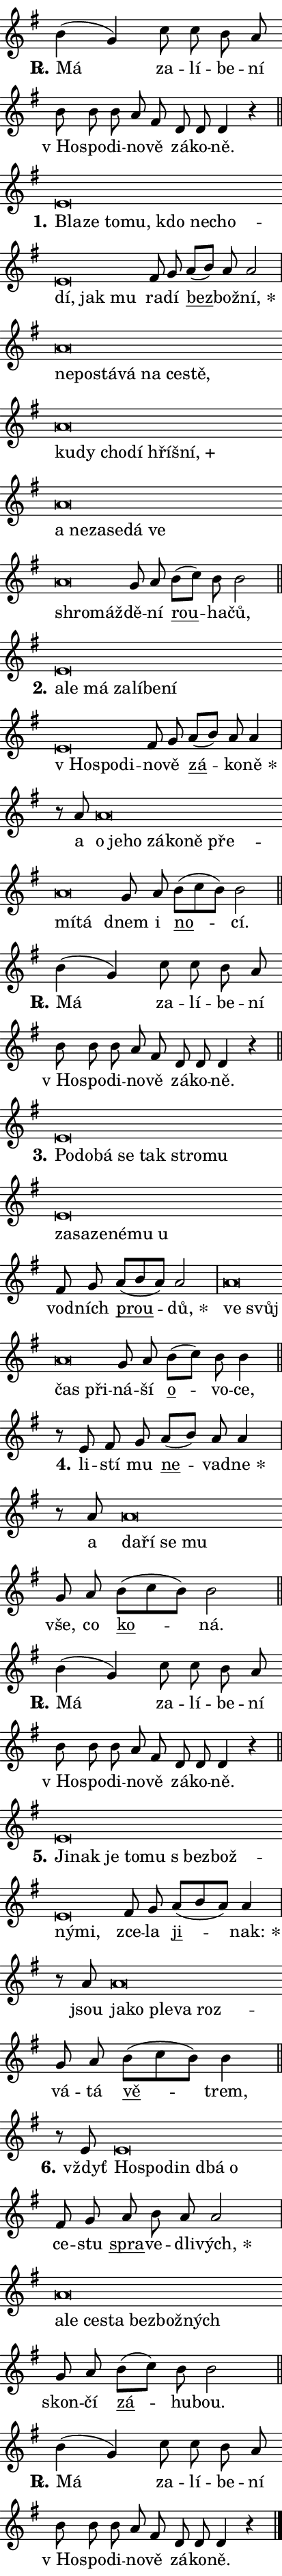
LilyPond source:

\version "2.24.0"
\header { tagline = "" }
\paper {
  indent = 0\cm
  top-margin = 0\cm
  right-margin = 0\cm
  bottom-margin = 0\cm
  left-margin = 0\cm
  paper-width = 7\cm
  page-breaking = #ly:one-page-breaking
  system-system-spacing.basic-distance = #11
  score-system-spacing.basic-distance = #11
  ragged-last = ##f
}


%% Author: Thomas Morley
%% https://lists.gnu.org/archive/html/lilypond-user/2020-05/msg00002.html
#(define (line-position grob)
"Returns position of @var[grob} in current system:
   @code{'start}, if at first time-step
   @code{'end}, if at last time-step
   @code{'middle} otherwise
"
  (let* ((col (ly:item-get-column grob))
         (ln (ly:grob-object col 'left-neighbor))
         (rn (ly:grob-object col 'right-neighbor))
         (col-to-check-left (if (ly:grob? ln) ln col))
         (col-to-check-right (if (ly:grob? rn) rn col))
         (break-dir-left
           (and
             (ly:grob-property col-to-check-left 'non-musical #f)
             (ly:item-break-dir col-to-check-left)))
         (break-dir-right
           (and
             (ly:grob-property col-to-check-right 'non-musical #f)
             (ly:item-break-dir col-to-check-right))))
        (cond ((eqv? 1 break-dir-left) 'start)
              ((eqv? -1 break-dir-right) 'end)
              (else 'middle))))

#(define (tranparent-at-line-position vctor)
  (lambda (grob)
  "Relying on @code{line-position} select the relevant enry from @var{vctor}.
Used to determine transparency,"
    (case (line-position grob)
      ((end) (not (vector-ref vctor 0)))
      ((middle) (not (vector-ref vctor 1)))
      ((start) (not (vector-ref vctor 2))))))

noteHeadBreakVisibility =
#(define-music-function (break-visibility)(vector?)
"Makes @code{NoteHead}s transparent relying on @var{break-visibility}"
#{
  \override NoteHead.transparent =
    #(tranparent-at-line-position break-visibility)
#})

#(define delete-ledgers-for-transparent-note-heads
  (lambda (grob)
    "Reads whether a @code{NoteHead} is transparent.
If so this @code{NoteHead} is removed from @code{'note-heads} from
@var{grob}, which is supposed to be @code{LedgerLineSpanner}.
As a result ledgers are not printed for this @code{NoteHead}"
    (let* ((nhds-array (ly:grob-object grob 'note-heads))
           (nhds-list
             (if (ly:grob-array? nhds-array)
                 (ly:grob-array->list nhds-array)
                 '()))
           ;; Relies on the transparent-property being done before
           ;; Staff.LedgerLineSpanner.after-line-breaking is executed.
           ;; This is fragile ...
           (to-keep
             (remove
               (lambda (nhd)
                 (ly:grob-property nhd 'transparent #f))
               nhds-list)))
      ;; TODO find a better method to iterate over grob-arrays, similiar
      ;; to filter/remove etc for lists
      ;; For now rebuilt from scratch
      (set! (ly:grob-object grob 'note-heads)  '())
      (for-each
        (lambda (nhd)
          (ly:pointer-group-interface::add-grob grob 'note-heads nhd))
        to-keep))))

hideNotes = {
  \noteHeadBreakVisibility #begin-of-line-visible
}
unHideNotes = {
  \noteHeadBreakVisibility #all-visible
}

% work-around for resetting accidentals
% https://lilypond.org/doc/v2.23/Documentation/notation/displaying-rhythms#unmetered-music
cadenzaMeasure = {
  \cadenzaOff
  \partial 1024 s1024
  \cadenzaOn
}

#(define-markup-command (accent layout props text) (markup?)
  "Underline accented syllable"
  (interpret-markup layout props
    #{\markup \override #'(offset . 4.3) \underline { #text }#}))

responsum = \markup \concat {
  "R" \hspace #-1.05 \path #0.1 #'((moveto 0 0.07) (lineto 0.9 0.8)) \hspace #0.05 "."
}

\layout {
    \context {
        \Staff
        \remove "Time_signature_engraver"
        \override LedgerLineSpanner.after-line-breaking = #delete-ledgers-for-transparent-note-heads
    }
    \context {
        \Voice {
            \override NoteHead.output-attributes = #'((class . "notehead"))
            \override Hairpin.height = #0.55
        }
    }
    \context {
        \Lyrics {
            \override StanzaNumber.output-attributes = #'((class . "stanzanumber"))
            \override LyricSpace.minimum-distance = #0.9
            \override LyricText.font-name = #"TeX Gyre Schola"
            \override LyricText.font-size = 1
            \override StanzaNumber.font-name = #"TeX Gyre Schola Bold"
            \override StanzaNumber.font-size = 1
        }
    }
}

% magnetic-lyrics.ily
%
%   written by
%     Jean Abou Samra <jean@abou-samra.fr>
%     Werner Lemberg <wl@gnu.org>
%
%   adapted by
%     Jiri Hon <jiri.hon@gmail.com>
%
% Version 2022-Apr-15

% https://www.mail-archive.com/lilypond-user@gnu.org/msg149350.html

#(define (Left_hyphen_pointer_engraver context)
   "Collect syllable-hyphen-syllable occurrences in lyrics and store
them in properties.  This engraver only looks to the left.  For
example, if the lyrics input is @code{foo -- bar}, it does the
following.

@itemize @bullet
@item
Set the @code{text} property of the @code{LyricHyphen} grob between
@q{foo} and @q{bar} to @code{foo}.

@item
Set the @code{left-hyphen} property of the @code{LyricText} grob with
text @q{foo} to the @code{LyricHyphen} grob between @q{foo} and
@q{bar}.
@end itemize

Use this auxiliary engraver in combination with the
@code{lyric-@/text::@/apply-@/magnetic-@/offset!} hook."
   (let ((hyphen #f)
         (text #f))
     (make-engraver
      (acknowledgers
       ((lyric-syllable-interface engraver grob source-engraver)
        (set! text grob)))
      (end-acknowledgers
       ((lyric-hyphen-interface engraver grob source-engraver)
        ;(when (not (grob::has-interface grob 'lyric-space-interface))
          (set! hyphen grob)));)
      ((stop-translation-timestep engraver)
       (when (and text hyphen)
         (ly:grob-set-object! text 'left-hyphen hyphen))
       (set! text #f)
       (set! hyphen #f)))))

#(define (lyric-text::apply-magnetic-offset! grob)
   "If the space between two syllables is less than the value in
property @code{LyricText@/.details@/.squash-threshold}, move the right
syllable to the left so that it gets concatenated with the left
syllable.

Use this function as a hook for
@code{LyricText@/.after-@/line-@/breaking} if the
@code{Left_@/hyphen_@/pointer_@/engraver} is active."
   (let ((hyphen (ly:grob-object grob 'left-hyphen #f)))
     (when hyphen
       (let ((left-text (ly:spanner-bound hyphen LEFT)))
         (when (grob::has-interface left-text 'lyric-syllable-interface)
           (let* ((common (ly:grob-common-refpoint grob left-text X))
                  (this-x-ext (ly:grob-extent grob common X))
                  (left-x-ext
                   (begin
                     ;; Trigger magnetism for left-text.
                     (ly:grob-property left-text 'after-line-breaking)
                     (ly:grob-extent left-text common X)))
                  ;; `delta` is the gap width between two syllables.
                  (delta (- (interval-start this-x-ext)
                            (interval-end left-x-ext)))
                  (details (ly:grob-property grob 'details))
                  (threshold (assoc-get 'squash-threshold details 0.2)))
             (when (< delta threshold)
               (let* (;; We have to manipulate the input text so that
                      ;; ligatures crossing syllable boundaries are not
                      ;; disabled.  For languages based on the Latin
                      ;; script this is essentially a beautification.
                      ;; However, for non-Western scripts it can be a
                      ;; necessity.
                      (lt (ly:grob-property left-text 'text))
                      (rt (ly:grob-property grob 'text))
                      (is-space (grob::has-interface hyphen 'lyric-space-interface))
                      (space (if is-space " " ""))
                      (space-markup (grob-interpret-markup grob " "))
                      (space-size (interval-length (ly:stencil-extent space-markup X)))
                      (extra-delta (if is-space space-size 0))
                      ;; Append new syllable.
                      (ltrt-space (if (and (string? lt) (string? rt))
                                (string-append lt space rt)
                                (make-concat-markup (list lt space rt))))
                      ;; Right-align `ltrt` to the right side.
                      (ltrt-space-markup (grob-interpret-markup
                               grob
                               (make-translate-markup
                                (cons (interval-length this-x-ext) 0)
                                (make-right-align-markup ltrt-space)))))
                 (begin
                   ;; Don't print `left-text`.
                   (ly:grob-set-property! left-text 'stencil #f)
                   ;; Set text and stencil (which holds all collected
                   ;; syllables so far) and shift it to the left.
                   (ly:grob-set-property! grob 'text ltrt-space)
                   (ly:grob-set-property! grob 'stencil ltrt-space-markup)
                   (ly:grob-translate-axis! grob (- (- delta extra-delta)) X))))))))))


#(define (lyric-hyphen::displace-bounds-first grob)
   ;; Make very sure this callback isn't triggered too early.
   (let ((left (ly:spanner-bound grob LEFT))
         (right (ly:spanner-bound grob RIGHT)))
     (ly:grob-property left 'after-line-breaking)
     (ly:grob-property right 'after-line-breaking)
     (ly:lyric-hyphen::print grob)))

squashThreshold = #0.4

\layout {
  \context {
    \Lyrics
    \consists #Left_hyphen_pointer_engraver
    \override LyricText.after-line-breaking =
      #lyric-text::apply-magnetic-offset!
    \override LyricHyphen.stencil = #lyric-hyphen::displace-bounds-first
    \override LyricText.details.squash-threshold = \squashThreshold
    \override LyricHyphen.minimum-distance = 0
    \override LyricHyphen.minimum-length = \squashThreshold
  }
}

squash = \override LyricText.details.squash-threshold = 9999
unSquash = \override LyricText.details.squash-threshold = \squashThreshold

left = \override LyricText.self-alignment-X = #LEFT
unLeft = \revert LyricText.self-alignment-X

starOffset = #(lambda (grob) 
                (let ((x_offset (ly:self-alignment-interface::aligned-on-x-parent grob)))
                  (if (= x_offset 0) 0 (+ x_offset 1.2))))

star = #(define-music-function (syllable)(string?)
"Append star separator at the end of a syllable"
#{
  \once \override LyricText.X-offset = #starOffset
  \lyricmode { \markup {
    #syllable
    \override #'((font-name . "TeX Gyre Schola Bold")) \hspace #0.2 \lower #0.65 \larger "*"
  } }
#})

starAccent = #(define-music-function (syllable)(string?)
"Append star separator at the end of a syllable and make accent"
#{
  \once \override LyricText.X-offset = #starOffset
  \lyricmode { \markup {
    \accent #syllable
    \override #'((font-name . "TeX Gyre Schola Bold")) \hspace #0.2 \lower #0.65 \larger "*"
  } }
#})

breath = #(define-music-function (syllable)(string?)
"Append breathing indicator at the end of a syllable"
#{
  \lyricmode { \markup { #syllable "+" } }
#})

optionalBreath = #(define-music-function (syllable)(string?)
"Append optional breathing indicator at the end of a syllable"
#{
  \lyricmode { \markup { #syllable "(+)" } }
#})


\score {
    <<
        \new Voice = "melody" { \cadenzaOn \key g \major \relative { b'4( g) c8 c b a \bar "" b b b a fis \bar "" d d d4 r \cadenzaMeasure \bar "||" \break } }
        \new Lyrics \lyricsto "melody" { \lyricmode { \set stanza = \responsum
Má za -- lí -- be -- ní "v Ho" -- spo -- di -- no -- vě zá -- ko -- ně. } }
    >>
    \layout {}
}

\score {
    <<
        \new Voice = "melody" { \cadenzaOn \key g \major \relative { e'\breve*1/16 \hideNotes \breve*1/16 \bar "" \breve*1/16 \bar "" \breve*1/16 \bar "" \breve*1/16 \bar "" \breve*1/16 \bar "" \breve*1/16 \bar "" \breve*1/16 \bar "" \breve*1/16 \breve*1/16 \bar "" \unHideNotes fis8 g \bar "" a[( b)] a a2 \cadenzaMeasure \bar "|" a\breve*1/16 \hideNotes \breve*1/16 \bar "" \breve*1/16 \bar "" \breve*1/16 \bar "" \breve*1/16 \bar "" \breve*1/16 \bar "" \breve*1/16 \bar "" \breve*1/16 \bar "" \breve*1/16 \bar "" \breve*1/16 \bar "" \breve*1/16 \bar "" \breve*1/16 \bar "" \breve*1/16 \bar "" \breve*1/16 \bar "" \breve*1/16 \bar "" \breve*1/16 \bar "" \breve*1/16 \bar "" \breve*1/16 \bar "" \breve*1/16 \bar "" \breve*1/16 \breve*1/16 \bar "" \unHideNotes g8 a \bar "" b[( c)] b b2 \cadenzaMeasure \bar "||" \break } }
        \new Lyrics \lyricsto "melody" { \lyricmode { \set stanza = "1."
\left Bla -- \squash ze to -- mu, kdo ne -- cho -- dí, jak mu \unLeft \unSquash ra -- dí \markup \accent bez -- bož -- \star ní, \left ne -- \squash po -- stá -- vá na ce -- stě, ku -- dy cho -- dí hří -- \breath "šní," a ne -- za -- se -- dá ve shro -- máž -- \unLeft \unSquash dě -- ní \markup \accent rou -- ha -- čů, } }
    >>
    \layout {}
}

\score {
    <<
        \new Voice = "melody" { \cadenzaOn \key g \major \relative { e'\breve*1/16 \hideNotes \breve*1/16 \bar "" \breve*1/16 \bar "" \breve*1/16 \bar "" \breve*1/16 \bar "" \breve*1/16 \bar "" \breve*1/16 \bar "" \breve*1/16 \bar "" \breve*1/16 \breve*1/16 \bar "" \unHideNotes fis8 g \bar "" a[( b)] a a4 \cadenzaMeasure \bar "|" r8 a8 a\breve*1/16 \hideNotes \breve*1/16 \bar "" \breve*1/16 \bar "" \breve*1/16 \bar "" \breve*1/16 \bar "" \breve*1/16 \bar "" \breve*1/16 \bar "" \breve*1/16 \breve*1/16 \bar "" \unHideNotes g8 a \bar "" b[( c b)] b2 \cadenzaMeasure \bar "||" \break } }
        \new Lyrics \lyricsto "melody" { \lyricmode { \set stanza = "2."
\left a -- \squash le má za -- lí -- be -- ní "v Ho" -- spo -- di -- \unLeft \unSquash no -- vě \markup \accent zá -- ko -- \star ně a \left o \squash je -- ho zá -- ko -- ně pře -- mí -- tá \unLeft \unSquash dnem i \markup \accent no -- cí. } }
    >>
    \layout {}
}

\score {
    <<
        \new Voice = "melody" { \cadenzaOn \key g \major \relative { b'4( g) c8 c b a \bar "" b b b a fis \bar "" d d d4 r \cadenzaMeasure \bar "||" \break } }
        \new Lyrics \lyricsto "melody" { \lyricmode { \set stanza = \responsum
Má za -- lí -- be -- ní "v Ho" -- spo -- di -- no -- vě zá -- ko -- ně. } }
    >>
    \layout {}
}

\score {
    <<
        \new Voice = "melody" { \cadenzaOn \key g \major \relative { e'\breve*1/16 \hideNotes \breve*1/16 \bar "" \breve*1/16 \bar "" \breve*1/16 \bar "" \breve*1/16 \bar "" \breve*1/16 \bar "" \breve*1/16 \bar "" \breve*1/16 \bar "" \breve*1/16 \bar "" \breve*1/16 \bar "" \breve*1/16 \bar "" \breve*1/16 \breve*1/16 \bar "" \unHideNotes fis8 g \bar "" a[( b a)] a2 \cadenzaMeasure \bar "|" a\breve*1/16 \hideNotes \breve*1/16 \bar "" \breve*1/16 \breve*1/16 \bar "" \unHideNotes g8 a \bar "" b[( c)] b b4 \cadenzaMeasure \bar "||" \break } }
        \new Lyrics \lyricsto "melody" { \lyricmode { \set stanza = "3."
\left Po -- \squash do -- bá se tak stro -- mu za -- sa -- ze -- né -- mu u \unLeft \unSquash vod -- ních \markup \accent prou -- \star dů, \left ve \squash svůj čas při -- \unLeft \unSquash ná -- ší \markup \accent o -- vo -- ce, } }
    >>
    \layout {}
}

\score {
    <<
        \new Voice = "melody" { \cadenzaOn \key g \major \relative { r8 e' fis8 g \bar "" a[( b)] a a4 \cadenzaMeasure \bar "|" r8 a8 a\breve*1/16 \hideNotes \breve*1/16 \bar "" \breve*1/16 \breve*1/16 \bar "" \unHideNotes g8 a \bar "" b[( c b)] b2 \cadenzaMeasure \bar "||" \break } }
        \new Lyrics \lyricsto "melody" { \lyricmode { \set stanza = "4."
li -- stí mu \markup \accent ne -- vad -- \star ne a \left da -- \squash ří se mu \unLeft \unSquash vše, co \markup \accent ko -- ná. } }
    >>
    \layout {}
}

\score {
    <<
        \new Voice = "melody" { \cadenzaOn \key g \major \relative { b'4( g) c8 c b a \bar "" b b b a fis \bar "" d d d4 r \cadenzaMeasure \bar "||" \break } }
        \new Lyrics \lyricsto "melody" { \lyricmode { \set stanza = \responsum
Má za -- lí -- be -- ní "v Ho" -- spo -- di -- no -- vě zá -- ko -- ně. } }
    >>
    \layout {}
}

\score {
    <<
        \new Voice = "melody" { \cadenzaOn \key g \major \relative { e'\breve*1/16 \hideNotes \breve*1/16 \bar "" \breve*1/16 \bar "" \breve*1/16 \bar "" \breve*1/16 \bar "" \breve*1/16 \bar "" \breve*1/16 \bar "" \breve*1/16 \breve*1/16 \bar "" \unHideNotes fis8 g \bar "" a[( b a)] a4 \cadenzaMeasure \bar "|" r8 a8 a\breve*1/16 \hideNotes \breve*1/16 \bar "" \breve*1/16 \bar "" \breve*1/16 \breve*1/16 \bar "" \unHideNotes g8 a \bar "" b[( c b)] b4 \cadenzaMeasure \bar "||" \break } }
        \new Lyrics \lyricsto "melody" { \lyricmode { \set stanza = "5."
\left Ji -- \squash nak je to -- mu "s bez" -- bož -- ný -- mi, \unLeft \unSquash zce -- la \markup \accent ji -- \star nak: jsou \left ja -- \squash ko ple -- va roz -- \unLeft \unSquash vá -- tá \markup \accent vě -- trem, } }
    >>
    \layout {}
}

\score {
    <<
        \new Voice = "melody" { \cadenzaOn \key g \major \relative { r8 e'8 e\breve*1/16 \hideNotes \breve*1/16 \bar "" \breve*1/16 \bar "" \breve*1/16 \breve*1/16 \bar "" \unHideNotes fis8 g \bar "" a b a a2 \cadenzaMeasure \bar "|" a\breve*1/16 \hideNotes \breve*1/16 \bar "" \breve*1/16 \bar "" \breve*1/16 \bar "" \breve*1/16 \bar "" \breve*1/16 \breve*1/16 \bar "" \unHideNotes g8 a \bar "" b[( c)] b b2 \cadenzaMeasure \bar "||" \break } }
        \new Lyrics \lyricsto "melody" { \lyricmode { \set stanza = "6."
vždyť \left Ho -- \squash spo -- din dbá o \unLeft \unSquash ce -- stu \markup \accent spra -- ve -- dli -- \star vých, \left a -- \squash le ce -- sta bez -- bož -- ných \unLeft \unSquash skon -- čí \markup \accent zá -- hu -- bou. } }
    >>
    \layout {}
}

\score {
    <<
        \new Voice = "melody" { \cadenzaOn \key g \major \relative { b'4( g) c8 c b a \bar "" b b b a fis \bar "" d d d4 r \cadenzaMeasure \bar "||" \break } \bar "|." }
        \new Lyrics \lyricsto "melody" { \lyricmode { \set stanza = \responsum
Má za -- lí -- be -- ní "v Ho" -- spo -- di -- no -- vě zá -- ko -- ně. } }
    >>
    \layout {}
}
